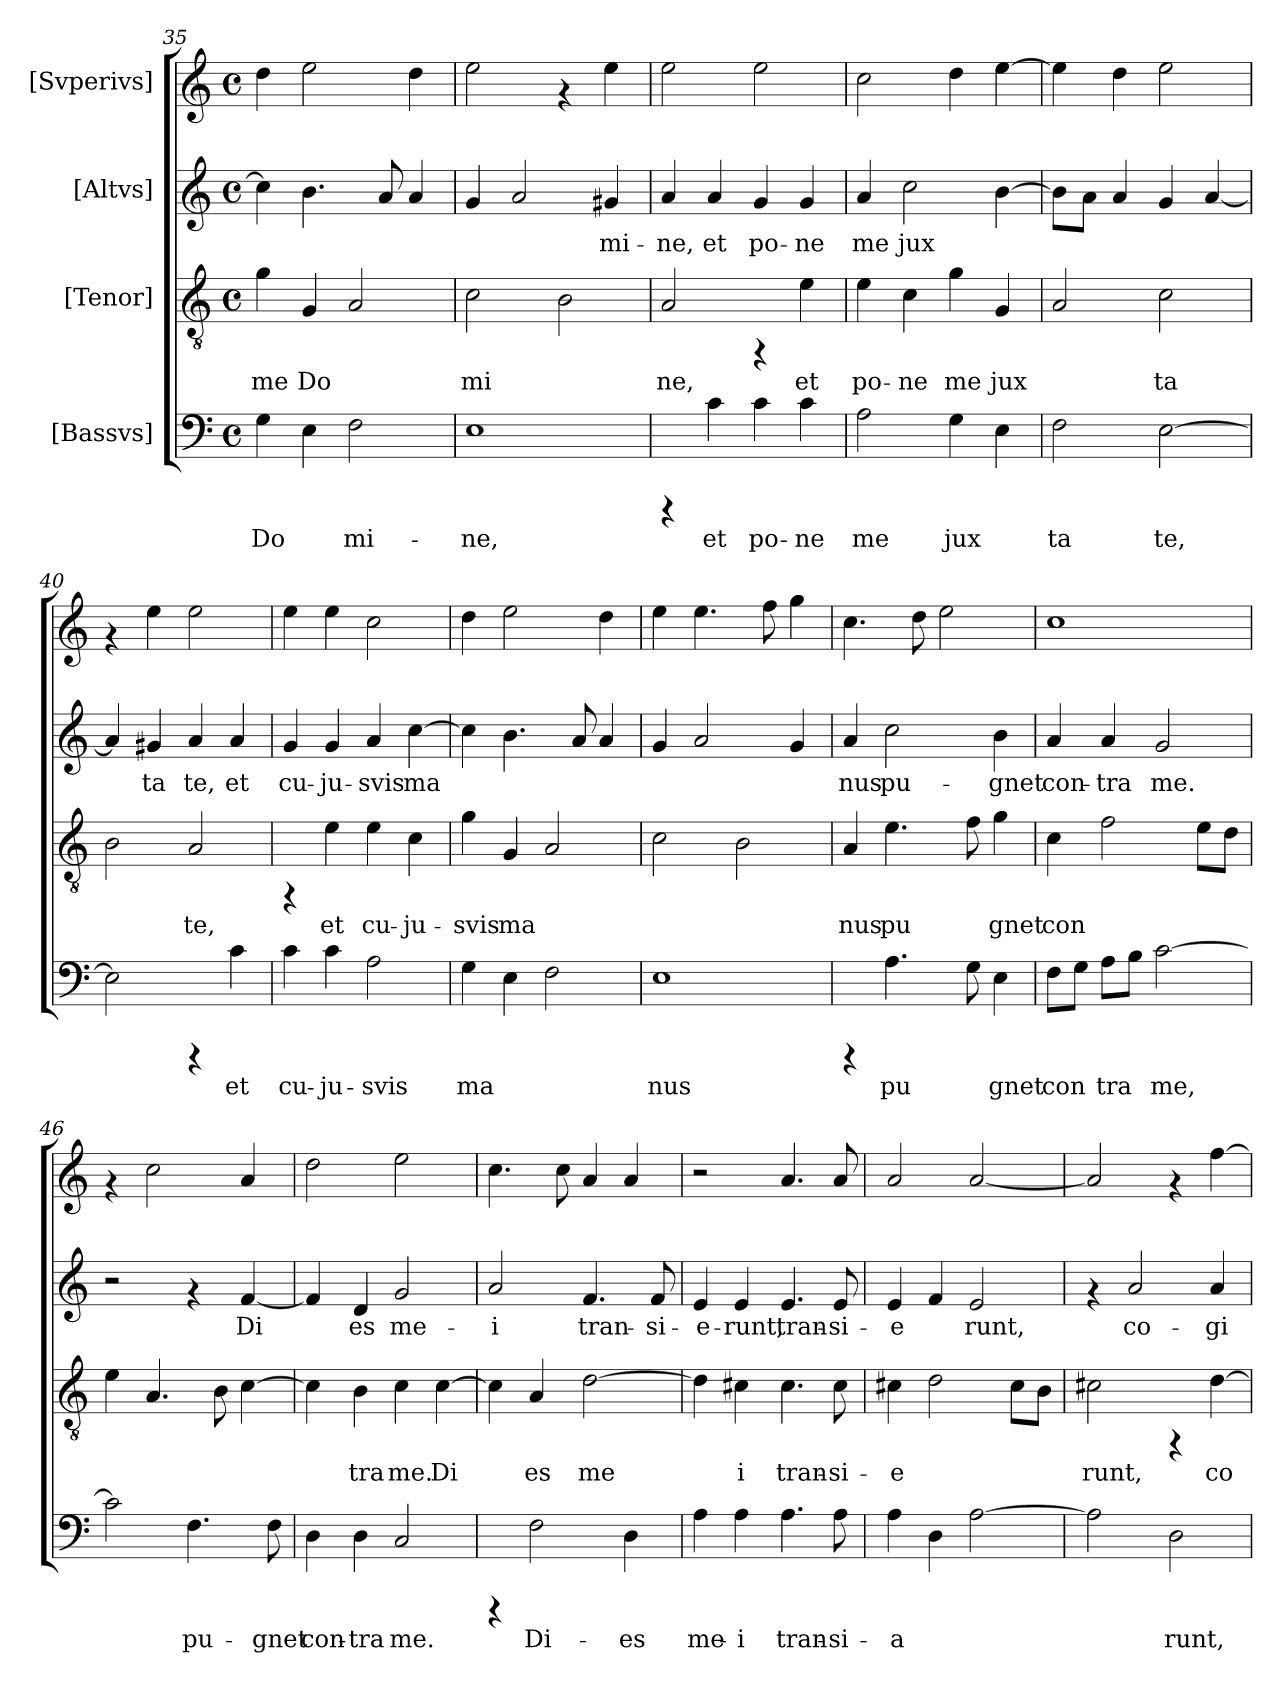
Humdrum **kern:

**kern	**text	**kern	**text	**kern	**text	**kern
*part4	*part4	*part3	*part3	*part2	*part2	*part1
*staff4	*staff4	*staff3	*staff3	*staff2	*staff2	*staff1
*I"[Bassvs]	*	*I"[Tenor]	*	*I"[Altvs]	*	*I"[Svperivs]
*clefF4	*	*clefGv2	*	*clefG2	*	*clefG2
*k[]	*	*k[]	*	*k[]	*	*k[]
*C:	*	*C:	*	*C:	*	*C:
*M4/4	*	*M4/4	*	*M4/4	*	*M4/4
*met(c)	*	*met(c)	*	*met(c)	*	*met(c)
=35	=35	=35	=35	=35	=35	=35
!	!LO:LY:b:cj	!	!LO:LY:b:cj	!	!LO:LY:b:cj	!
4G\	Do-	4g\	me	4cc\]	--	4dd\
!	!LO:LY:b:cj	!	!LO:LY:b:cj	!	!LO:LY:b:cj	!
4E\	--	4G/	Do-	4.b\	--	2ee\
!	!LO:LY:b:cj	!	!LO:LY:b:cj	!	!	!
2F\	-mi-	2A/	--	.	.	.
!	!	!	!	!	!LO:LY:b:cj	!
.	.	.	.	8a/	--	.
!	!	!	!	!	!LO:LY:b:cj	!
.	.	.	.	4a/	--	4dd\
=36	=36	=36	=36	=36	=36	=36
!	!LO:LY:b:cj	!	!LO:LY:b:cj	!	!LO:LY:b:cj	!
1E	-ne,	2c\	-mi-	4g/	--	2ee\
!	!	!	!	!	!LO:LY:b:cj	!
.	.	.	.	2a/	--	.
!	!	!	!LO:LY:b:cj	!	!	!
.	.	2B\	--	.	.	4rf
!	!	!	!	!	!LO:LY:b:cj	!
.	.	.	.	4g#/	-mi-	4ee\
=37	=37	=37	=37	=37	=37	=37
!	!	!	!LO:LY:b:cj	!	!LO:LY:b:cj	!
4rCCC	.	2A/	-ne,	4a/	-ne,	2ee\
!	!LO:LY:b:cj	!	!	!	!LO:LY:b:cj	!
4c\	et	.	.	4a/	et	.
!	!LO:LY:b:cj	!	!	!	!LO:LY:b:cj	!
4c\	po-	4rFF	.	4g/	po-	2ee\
!	!LO:LY:b:cj	!	!LO:LY:b:cj	!	!LO:LY:b:cj	!
4c\	-ne	4e\	et	4g/	-ne	.
!!LO:PB:g=z
=38	=38	=38	=38	=38	=38	=38
!	!LO:LY:b:cj	!	!LO:LY:b:cj	!	!LO:LY:b:cj	!
2A\	me	4e\	po-	4a/	me	2cc\
!	!	!	!LO:LY:b:cj	!	!LO:LY:b:cj	!
.	.	4c\	-ne	2cc\	jux-	.
!	!LO:LY:b:cj	!	!LO:LY:b:cj	!	!	!
4G\	jux-	4g\	me	.	.	4dd\
!	!LO:LY:b:cj	!	!LO:LY:b:cj	!	!LO:LY:b:cj	!
4E\	--	4G/	jux-	[>4b\	--	[>4ee\
=39	=39	=39	=39	=39	=39	=39
!	!LO:LY:b:cj	!	!LO:LY:b:cj	!	!LO:LY:b:cj	!
2F\	-ta	2A/	--	8b\L]	--	4ee\]
!	!	!	!	!	!LO:LY:b:cj	!
.	.	.	.	8a\J	--	.
!	!	!	!	!	!LO:LY:b:cj	!
.	.	.	.	4a/	--	4dd\
!	!LO:LY:b:cj	!	!LO:LY:b:cj	!	!LO:LY:b:cj	!
[>2E\	te,	2c\	-ta-	4g/	--	2ee\
!	!	!	!	!	!LO:LY:b:cj	!
.	.	.	.	[<4a/	--	.
=40	=40	=40	=40	=40	=40	=40
!	!LO:LY:b:cj	!	!LO:LY:b:cj	!	!LO:LY:b:cj	!
2E\]	.	2B\	--	4a/]	--	4rf
!	!	!	!	!	!LO:LY:b:cj	!
.	.	.	.	4g#/	-ta	4ee\
!	!	!	!LO:LY:b:cj	!	!LO:LY:b:cj	!
4rCCC	.	2A/	-te,	4a/	te,	2ee\
!	!LO:LY:b:cj	!	!	!	!LO:LY:b:cj	!
4c\	et	.	.	4a/	et	.
=41	=41	=41	=41	=41	=41	=41
!	!LO:LY:b:cj	!	!	!	!LO:LY:b:cj	!
4c\	cu-	4rFF	.	4g/	cu-	4ee\
!	!LO:LY:b:cj	!	!LO:LY:b:cj	!	!LO:LY:b:cj	!
4c\	-ju-	4e\	et	4g/	-ju-	4ee\
!	!LO:LY:b:cj	!	!LO:LY:b:cj	!	!LO:LY:b:cj	!
2A\	-svis	4e\	cu-	4a/	-svis	2cc\
!	!	!	!LO:LY:b:cj	!	!LO:LY:b:cj	!
.	.	4c\	-ju-	[>4cc\	ma-	.
=42	=42	=42	=42	=42	=42	=42
!	!LO:LY:b:cj	!	!LO:LY:b:cj	!	!LO:LY:b:cj	!
4G\	ma-	4g\	-svis	4cc\]	--	4dd\
!	!LO:LY:b:cj	!	!LO:LY:b:cj	!	!LO:LY:b:cj	!
4E\	--	4G/	ma-	4.b\	--	2ee\
!	!LO:LY:b:cj	!	!LO:LY:b:cj	!	!	!
2F\	--	2A/	--	.	.	.
!	!	!	!	!	!LO:LY:b:cj	!
.	.	.	.	8a/	--	.
!	!	!	!	!	!LO:LY:b:cj	!
.	.	.	.	4a/	--	4dd\
=43	=43	=43	=43	=43	=43	=43
!	!LO:LY:b:cj	!	!LO:LY:b:cj	!	!LO:LY:b:cj	!
1E	-nus	2c\	--	4g/	--	4ee\
!	!	!	!	!	!LO:LY:b:cj	!
.	.	.	.	2a/	--	4.ee\
!	!	!	!LO:LY:b:cj	!	!	!
.	.	2B\	--	.	.	.
.	.	.	.	.	.	8ff\
!	!	!	!	!	!LO:LY:b:cj	!
.	.	.	.	4g/	--	4gg\
=44	=44	=44	=44	=44	=44	=44
!	!	!	!LO:LY:b:cj	!	!LO:LY:b:cj	!
4rCCC	.	4A/	-nus	4a/	-nus	4.cc\
!	!LO:LY:b:cj	!	!LO:LY:b:cj	!	!LO:LY:b:cj	!
4.A\	pu-	4.e\	pu-	2cc\	pu-	.
.	.	.	.	.	.	8dd\
.	.	.	.	.	.	2ee\
!	!LO:LY:b:cj	!	!LO:LY:b:cj	!	!	!
8G\	--	8f\	--	.	.	.
!	!LO:LY:b:cj	!	!LO:LY:b:cj	!	!LO:LY:b:cj	!
4E\	-gnet	4g\	-gnet	4b\	-gnet	.
!!LO:LB:g=z
=45	=45	=45	=45	=45	=45	=45
!	!LO:LY:b:cj	!	!LO:LY:b:cj	!	!LO:LY:b:cj	!
8F\L	con-	4c\	con-	4a/	con-	1cc
!	!LO:LY:b:cj	!	!	!	!	!
8G\J	--	.	.	.	.	.
!	!LO:LY:b:cj	!	!LO:LY:b:cj	!	!LO:LY:b:cj	!
8A\L	-tra	2f\	--	4a/	-tra	.
!	!LO:LY:b:cj	!	!	!	!	!
8B\J	.	.	.	.	.	.
!	!LO:LY:b:cj	!	!	!	!LO:LY:b:cj	!
[>2c\	me,	.	.	2g/	me.	.
!	!	!	!LO:LY:b:cj	!	!	!
.	.	8e\L	--	.	.	.
!	!	!	!LO:LY:b:cj	!	!	!
.	.	8d\J	--	.	.	.
=46	=46	=46	=46	=46	=46	=46
!	!LO:LY:b:cj	!	!LO:LY:b:cj	!	!	!
2c\]	.	4e\	--	2r	.	4rf
!	!	!	!LO:LY:b:cj	!	!	!
.	.	4.A/	--	.	.	2cc\
!	!LO:LY:b:cj	!	!	!	!	!
4.F\	pu-	.	.	4rf	.	.
!	!	!	!LO:LY:b:cj	!	!	!
.	.	8B\	--	.	.	.
!	!	!	!LO:LY:b:cj	!	!LO:LY:b:cj	!
.	.	[>4c\	--	[<4f/	Di-	4a/
!	!LO:LY:b:cj	!	!	!	!	!
8F\	-gnet	.	.	.	.	.
=47	=47	=47	=47	=47	=47	=47
!	!LO:LY:b:cj	!	!LO:LY:b:cj	!	!LO:LY:b:cj	!
4D\	con-	4c\]	--	4f/]	--	2dd\
!	!LO:LY:b:cj	!	!LO:LY:b:cj	!	!LO:LY:b:cj	!
4D\	-tra	4B\	-tra	4d/	-es	.
!	!LO:LY:b:cj	!	!LO:LY:b:cj	!	!LO:LY:b:cj	!
2C/	me.	4c\	me.	2g/	me-	2ee\
!	!	!	!LO:LY:b:cj	!	!	!
.	.	[>4c\	Di-	.	.	.
=48	=48	=48	=48	=48	=48	=48
!	!	!	!LO:LY:b:cj	!	!LO:LY:b:cj	!
4rCCC	.	4c\]	--	2a/	-i	4.cc\
!	!LO:LY:b:cj	!	!LO:LY:b:cj	!	!	!
2F\	Di-	4A/	-es	.	.	.
.	.	.	.	.	.	8cc\
!	!	!	!LO:LY:b:cj	!	!LO:LY:b:cj	!
.	.	[>2d\	me-	4.f/	tran-	4a/
!	!LO:LY:b:cj	!	!	!	!	!
4D\	-es	.	.	.	.	4a/
!	!	!	!	!	!LO:LY:b:cj	!
.	.	.	.	8f/	-si-	.
=49	=49	=49	=49	=49	=49	=49
!	!LO:LY:b:cj	!	!LO:LY:b:cj	!	!LO:LY:b:cj	!
4A\	me-	4d\]	--	4e/	-e-	2r
!	!LO:LY:b:cj	!	!LO:LY:b:cj	!	!LO:LY:b:cj	!
4A\	-i	4c#\	-i	4e/	-runt,	.
!	!LO:LY:b:cj	!	!LO:LY:b:cj	!	!LO:LY:b:cj	!
4.A\	tran-	4.c#\	tran-	4.e/	tran-	4.a/
!	!LO:LY:b:cj	!	!LO:LY:b:cj	!	!LO:LY:b:cj	!
8A\	-si-	8c#\	-si-	8e/	-si-	8a/
=50	=50	=50	=50	=50	=50	=50
!	!LO:LY:b:cj	!	!LO:LY:b:cj	!	!LO:LY:b:cj	!
4A\	-a-	4c#\	-e-	4e/	-e-	2a/
!	!LO:LY:b:cj	!	!LO:LY:b:cj	!	!LO:LY:b:cj	!
4D\	--	2d\	--	4f/	--	.
!	!LO:LY:b:cj	!	!	!	!LO:LY:b:cj	!
[<2A\	--	.	.	2e/	-runt,	[<2a/
!	!	!	!LO:LY:b:cj	!	!	!
.	.	8c#\L	--	.	.	.
!	!	!	!LO:LY:b:cj	!	!	!
.	.	8B\J	--	.	.	.
!!LO:PB:g=z
=51	=51	=51	=51	=51	=51	=51
!	!LO:LY:b:cj	!	!LO:LY:b:cj	!	!	!
2A\]	--	2c#\	-runt,	4rf	.	2a/]
!	!	!	!	!	!LO:LY:b:cj	!
.	.	.	.	2a/	co-	.
!	!LO:LY:b:cj	!	!	!	!	!
2D\	-runt,	4rFF	.	.	.	4rf
!	!	!	!LO:LY:b:cj	!	!LO:LY:b:cj	!
.	.	[>4d\	co-	4a/	-gi-	[>4ff\
=	=	=	=	=	=	=
*-	*-	*-	*-	*-	*-	*-
